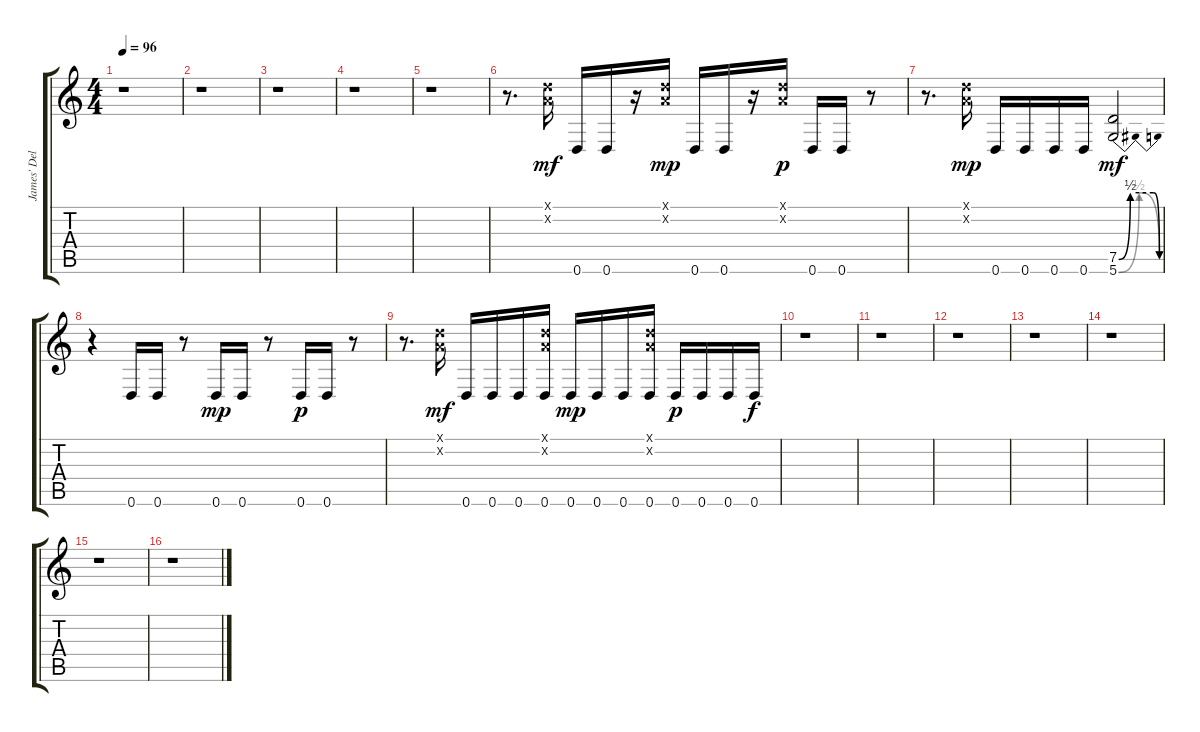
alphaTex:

\track ("James' Delay" "James' Del") {instrument distortionguitar}
\staff {score tabs}
\tuning (D4 A3 F3 C3 G2 D2) {hide}
\ts (4 4)
\tempo 96
\clef g2
\ks c
r.1{dy mf instrument distortionguitar} |
r.1 |
r.1 |
r.1 |
r.1 |
r.8{d} (0.1{x} 0.2{x}).16 0.6.16 0.6.16 r.16 (0.1{x} 0.2{x}).16{dy mp} 0.6.16 0.6.16 r.16 (0.1{x} 0.2{x}).16{dy p} 0.6.16 0.6.16 r.8 |
r.8{d} (0.1{x} 0.2{x}).16{dy mp} 0.6.16 0.6.16 0.6.16 0.6.16 (7.5{be (custom 0 0 17 2 30 2 51 2 60 0)} 5.6{be (bendrelease 0 0 17 2 51 2 60 0)}).2{dy mf} |
r.4 0.6.16 0.6.16 r.8 0.6.16{dy mp} 0.6.16 r.8 0.6.16{dy p} 0.6.16 r.8 |
r.8{d} (0.1{x} 0.2{x}).16{dy mf} 0.6.16 0.6.16 0.6.16 (0.1{x} 0.2{x} 0.6).16 0.6.16{dy mp} 0.6.16 0.6.16 (0.1{x} 0.2{x} 0.6).16 0.6.16{dy p} 0.6.16 0.6.16 0.6.16{dy f} |
r.1 |
r.1 |
r.1 |
r.1 |
r.1 |
r.1 |
r.1
